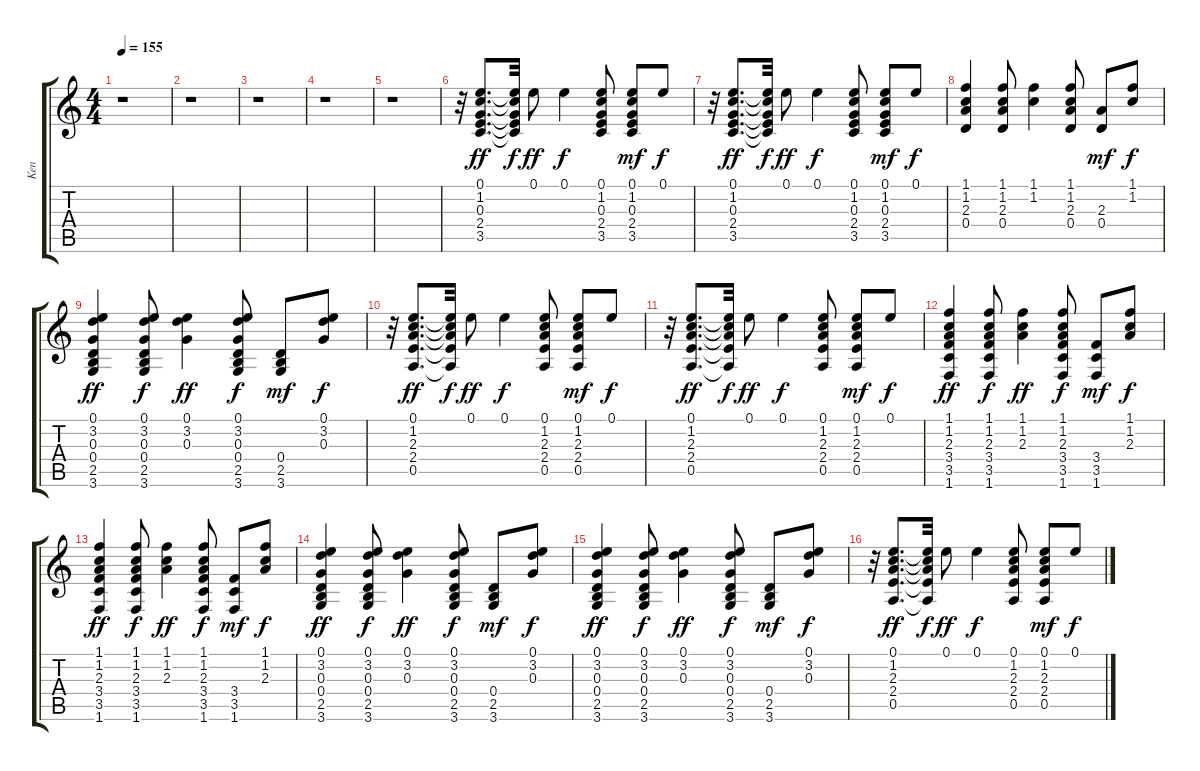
\track ("Ken" "Ken") {instrument acousticguitarsteel}
\staff {score tabs}
\tuning (E4 B3 G3 D3 A2 E2) {hide}
\ts (4 4)
\tempo 155
\clef g2
\ks c
r.1{dy f} |
r.1 |
r.1 |
r.1 |
r.1 |
r.32 (0.1 1.2 0.3 2.4 3.5).8{d dy ff instrument acousticguitarsteel} (0.1{t} 1.2{t} 0.3{t} 2.4{t} 3.5{t}).32{dy f} 0.1.8{dy ff} 0.1.4{dy f} (0.1 1.2 0.3 2.4 3.5).8 (0.1 1.2 0.3 2.4 3.5).8{dy mf} 0.1.8{dy f} |
r.32 (0.1 1.2 0.3 2.4 3.5).8{d dy ff} (0.1{t} 1.2{t} 0.3{t} 2.4{t} 3.5{t}).32{dy f} 0.1.8{dy ff} 0.1.4{dy f} (0.1 1.2 0.3 2.4 3.5).8 (0.1 1.2 0.3 2.4 3.5).8{dy mf} 0.1.8{dy f} |
(1.1 1.2 2.3 0.4).4 (1.1 1.2 2.3 0.4).8 (1.1 1.2).4 (1.1 1.2 2.3 0.4).8 (2.3 0.4).8{dy mf} (1.1 1.2).8{dy f} |
(0.1 3.2 0.3 0.4 2.5 3.6).4{dy ff} (0.1 3.2 0.3 0.4 2.5 3.6).8{dy f} (0.1 3.2 0.3).4{dy ff} (0.1 3.2 0.3 0.4 2.5 3.6).8{dy f} (0.4 2.5 3.6).8{dy mf} (0.1 3.2 0.3).8{dy f} |
r.32 (0.1 1.2 2.3 2.4 0.5).8{d dy ff} (0.1{t} 1.2{t} 2.3{t} 2.4{t} 0.5{t}).32{dy f} 0.1.8{dy ff} 0.1.4{dy f} (0.1 1.2 2.3 2.4 0.5).8 (0.1 1.2 2.3 2.4 0.5).8{dy mf} 0.1.8{dy f} |
r.32 (0.1 1.2 2.3 2.4 0.5).8{d dy ff} (0.1{t} 1.2{t} 2.3{t} 2.4{t} 0.5{t}).32{dy f} 0.1.8{dy ff} 0.1.4{dy f} (0.1 1.2 2.3 2.4 0.5).8 (0.1 1.2 2.3 2.4 0.5).8{dy mf} 0.1.8{dy f} |
(1.1 1.2 2.3 3.4 3.5 1.6).4{dy ff} (1.1 1.2 2.3 3.4 3.5 1.6).8{dy f} (1.1 1.2 2.3).4{dy ff} (1.1 1.2 2.3 3.4 3.5 1.6).8{dy f} (3.4 3.5 1.6).8{dy mf} (1.1 1.2 2.3).8{dy f} |
(1.1 1.2 2.3 3.4 3.5 1.6).4{dy ff} (1.1 1.2 2.3 3.4 3.5 1.6).8{dy f} (1.1 1.2 2.3).4{dy ff} (1.1 1.2 2.3 3.4 3.5 1.6).8{dy f} (3.4 3.5 1.6).8{dy mf} (1.1 1.2 2.3).8{dy f} |
(0.1 3.2 0.3 0.4 2.5 3.6).4{dy ff} (0.1 3.2 0.3 0.4 2.5 3.6).8{dy f} (0.1 3.2 0.3).4{dy ff} (0.1 3.2 0.3 0.4 2.5 3.6).8{dy f} (0.4 2.5 3.6).8{dy mf} (0.1 3.2 0.3).8{dy f} |
(0.1 3.2 0.3 0.4 2.5 3.6).4{dy ff} (0.1 3.2 0.3 0.4 2.5 3.6).8{dy f} (0.1 3.2 0.3).4{dy ff} (0.1 3.2 0.3 0.4 2.5 3.6).8{dy f} (0.4 2.5 3.6).8{dy mf} (0.1 3.2 0.3).8{dy f} |
r.32 (0.1 1.2 2.3 2.4 0.5).8{d dy ff} (0.1{t} 1.2{t} 2.3{t} 2.4{t} 0.5{t}).32{dy f} 0.1.8{dy ff} 0.1.4{dy f} (0.1 1.2 2.3 2.4 0.5).8 (0.1 1.2 2.3 2.4 0.5).8{dy mf} 0.1.8{dy f}
